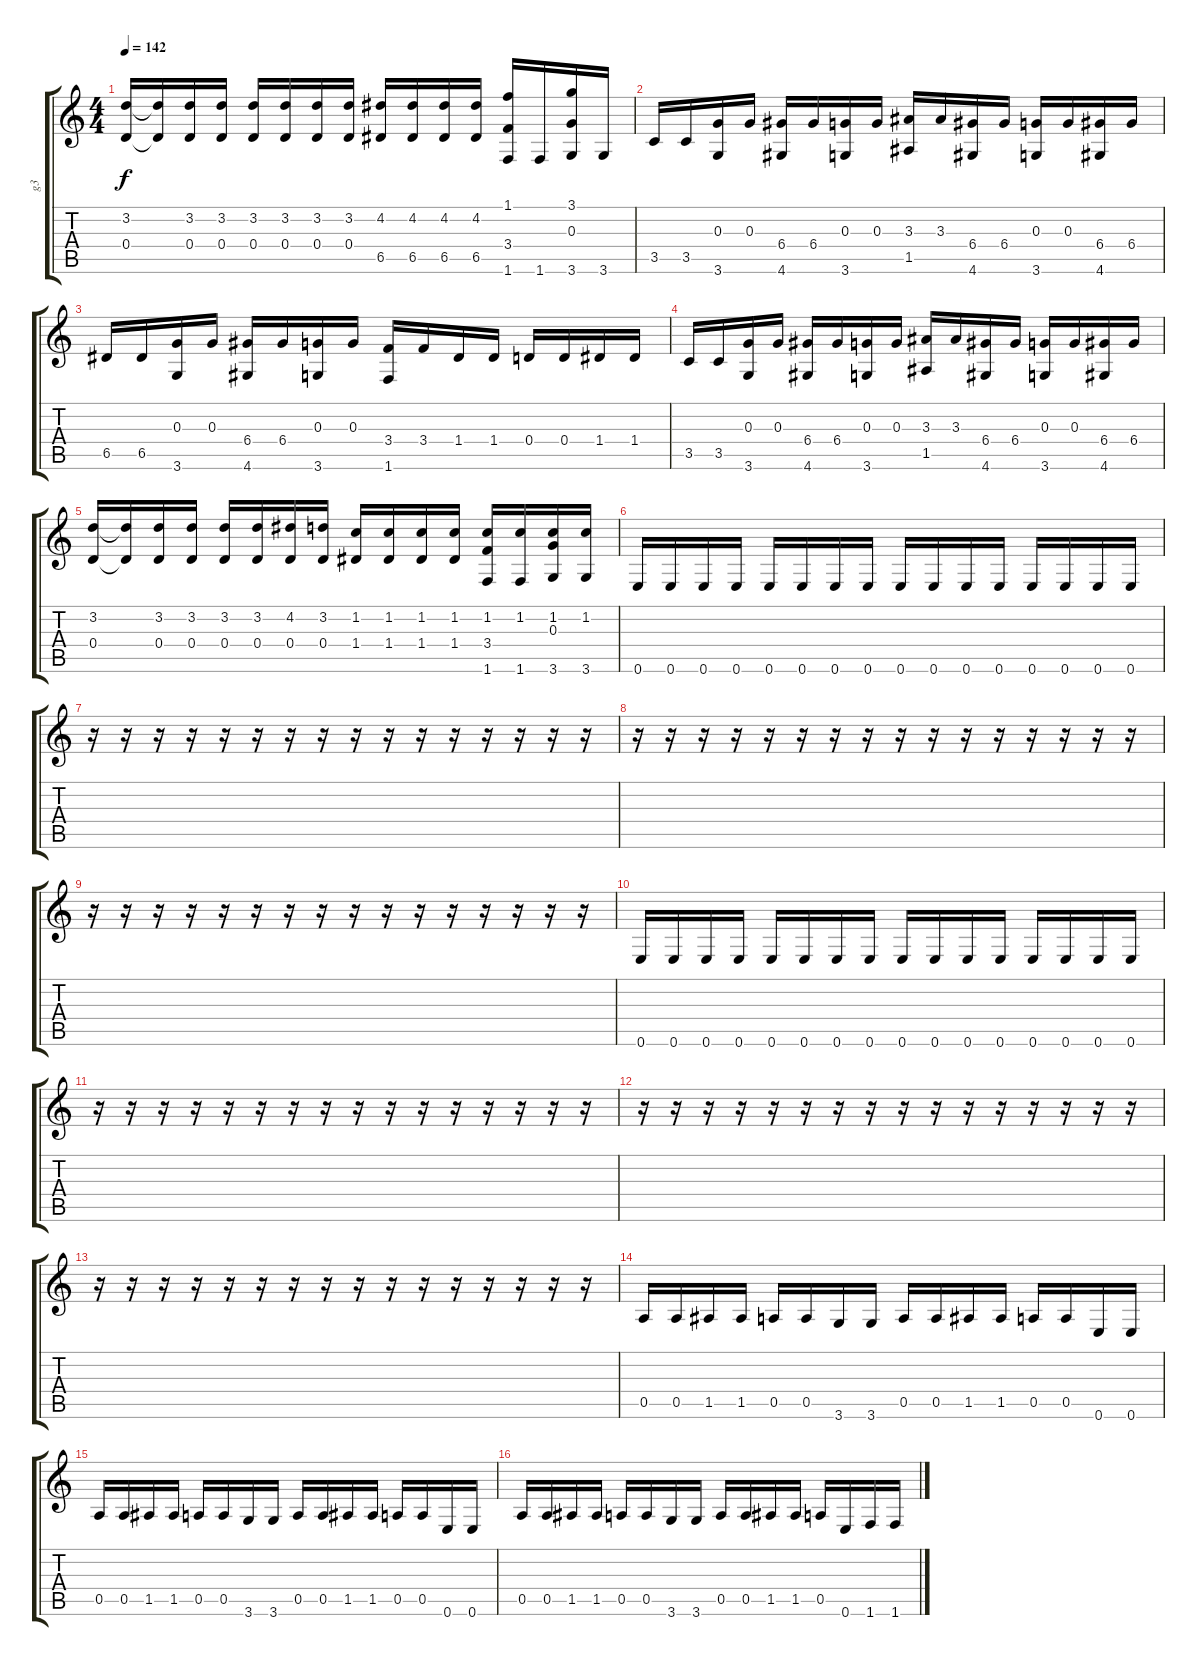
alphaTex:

\track ("g3" "g3") {instrument overdrivenguitar}
\staff {score tabs}
\tuning (E4 B3 G3 D3 A2 E2) {hide}
\ts (4 4)
\tempo 142
\clef g2
\ks c
(3.2 0.4).16{dy f} (3.2{t} 0.4{t}).16 (3.2 0.4).16 (3.2 0.4).16 (3.2 0.4).16 (3.2 0.4).16 (3.2 0.4).16 (3.2 0.4).16 (4.2 6.5).16 (4.2 6.5).16 (4.2 6.5).16 (4.2 6.5).16 (1.1 3.4 1.6).16 1.6.16 (3.1 0.3 3.6).16 3.6.16 |
3.5.16 3.5.16 (0.3 3.6).16 0.3.16 (6.4 4.6).16 6.4.16 (0.3 3.6).16 0.3.16 (3.3 1.5).16 3.3.16 (6.4 4.6).16 6.4.16 (0.3 3.6).16 0.3.16 (6.4 4.6).16 6.4.16 |
6.5.16 6.5.16 (0.3 3.6).16 0.3.16 (6.4 4.6).16 6.4.16 (0.3 3.6).16 0.3.16 (3.4 1.6).16 3.4.16 1.4.16 1.4.16 0.4.16 0.4.16 1.4.16 1.4.16 |
3.5.16 3.5.16 (0.3 3.6).16 0.3.16 (6.4 4.6).16 6.4.16 (0.3 3.6).16 0.3.16 (3.3 1.5).16 3.3.16 (6.4 4.6).16 6.4.16 (0.3 3.6).16 0.3.16 (6.4 4.6).16 6.4.16 |
(3.2 0.4).16 (3.2{t} 0.4{t}).16 (3.2 0.4).16 (3.2 0.4).16 (3.2 0.4).16 (3.2 0.4).16 (4.2 0.4).16 (3.2 0.4).16 (1.2 1.4).16 (1.2 1.4).16 (1.2 1.4).16 (1.2 1.4).16 (1.2 3.4 1.6).16 (1.2 1.6).16 (1.2 0.3 3.6).16 (1.2 3.6).16 |
0.6.16{volume 10 balance 8} 0.6.16 0.6.16 0.6.16 0.6.16 0.6.16 0.6.16 0.6.16 0.6.16 0.6.16 0.6.16 0.6.16 0.6.16 0.6.16 0.6.16 0.6.16 |
r.16 r.16 r.16 r.16 r.16 r.16 r.16 r.16 r.16 r.16 r.16 r.16 r.16 r.16 r.16 r.16 |
r.16 r.16 r.16 r.16 r.16 r.16 r.16 r.16 r.16 r.16 r.16 r.16 r.16 r.16 r.16 r.16 |
r.16 r.16 r.16 r.16 r.16 r.16 r.16 r.16 r.16 r.16 r.16 r.16 r.16 r.16 r.16 r.16 |
0.6.16 0.6.16 0.6.16 0.6.16 0.6.16 0.6.16 0.6.16 0.6.16 0.6.16 0.6.16 0.6.16 0.6.16 0.6.16 0.6.16 0.6.16 0.6.16 |
r.16 r.16 r.16 r.16 r.16 r.16 r.16 r.16 r.16 r.16 r.16 r.16 r.16 r.16 r.16 r.16 |
r.16 r.16 r.16 r.16 r.16 r.16 r.16 r.16 r.16 r.16 r.16 r.16 r.16 r.16 r.16 r.16 |
r.16 r.16 r.16 r.16 r.16 r.16 r.16 r.16 r.16 r.16 r.16 r.16 r.16 r.16 r.16 r.16 |
0.5.16 0.5.16 1.5.16 1.5.16 0.5.16 0.5.16 3.6.16 3.6.16 0.5.16 0.5.16 1.5.16 1.5.16 0.5.16 0.5.16 0.6.16 0.6.16 |
0.5.16 0.5.16 1.5.16 1.5.16 0.5.16 0.5.16 3.6.16 3.6.16 0.5.16 0.5.16 1.5.16 1.5.16 0.5.16 0.5.16 0.6.16 0.6.16 |
0.5.16 0.5.16 1.5.16 1.5.16 0.5.16 0.5.16 3.6.16 3.6.16 0.5.16 0.5.16 1.5.16 1.5.16 0.5.16 0.6.16 1.6.16 1.6.16
